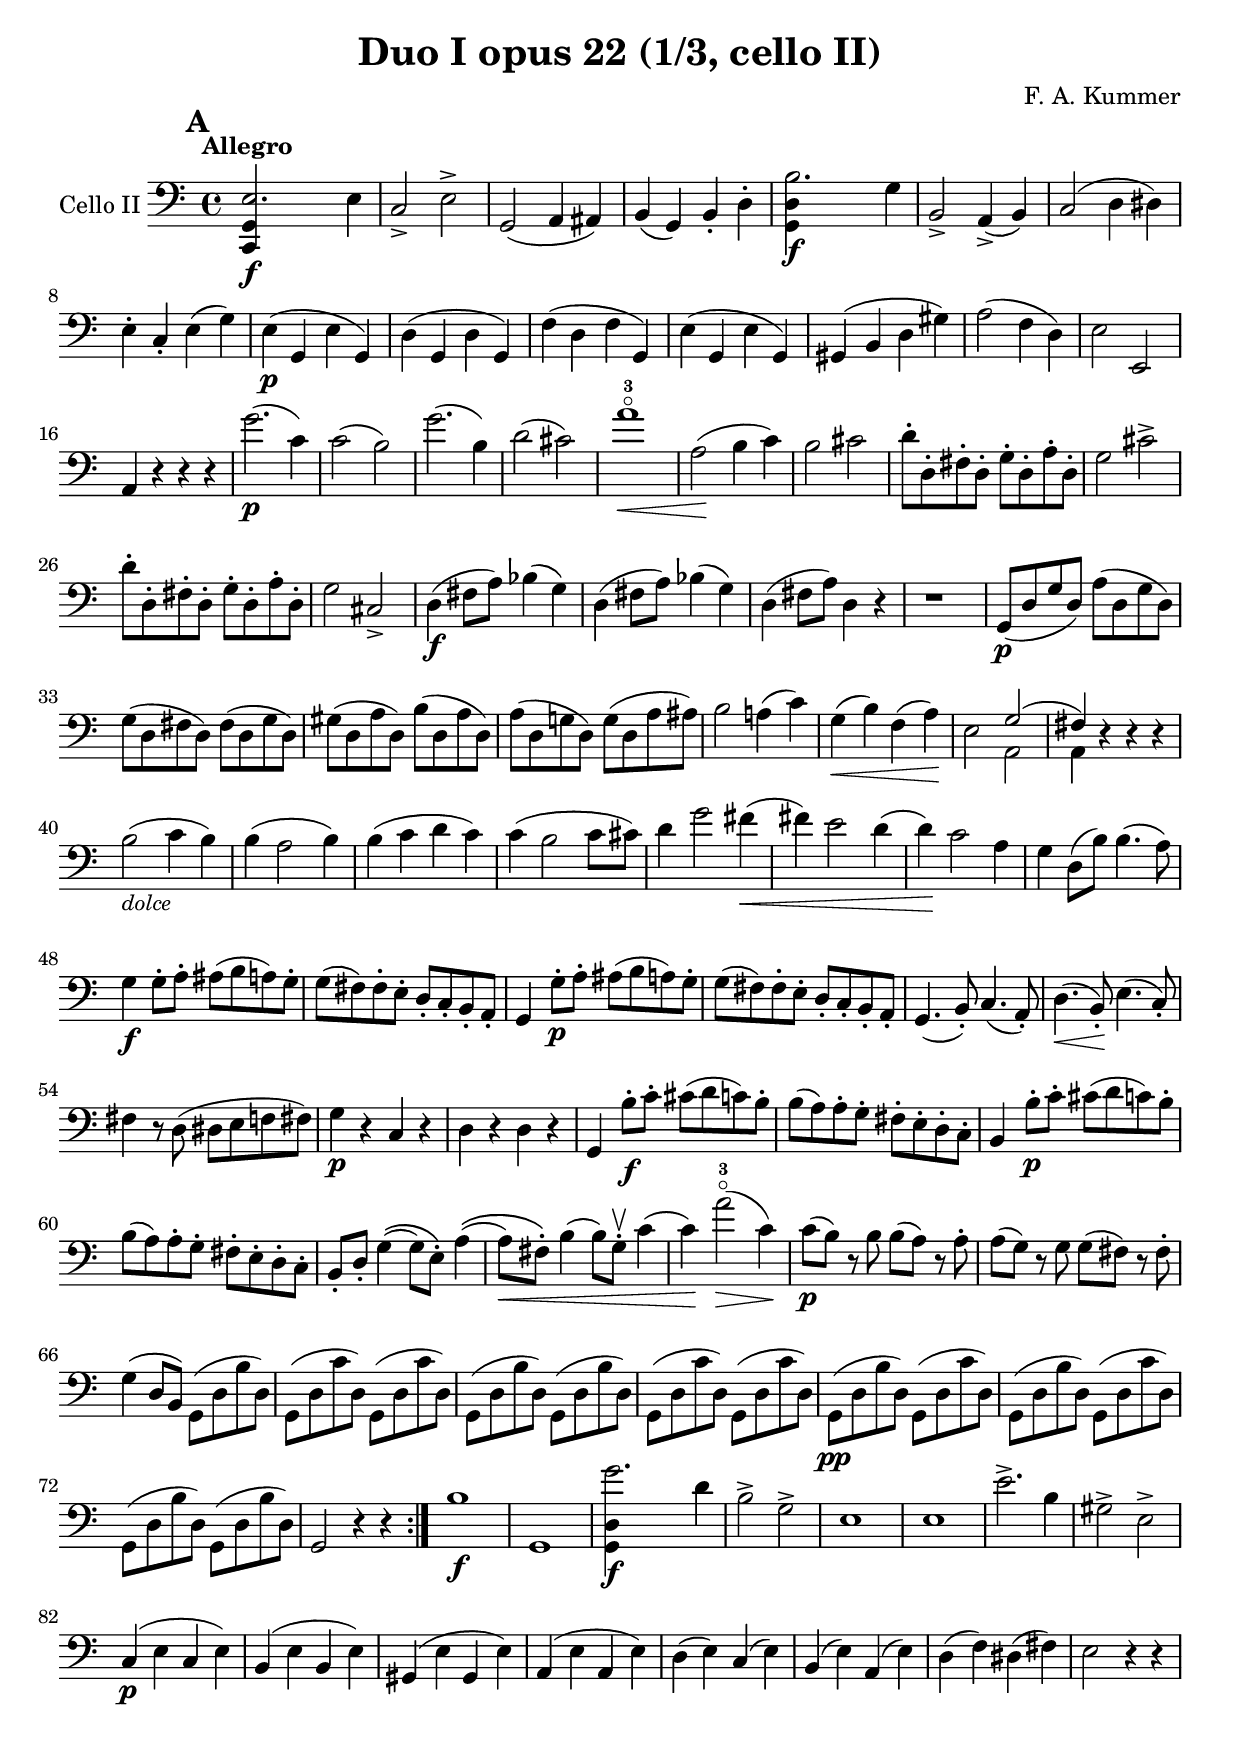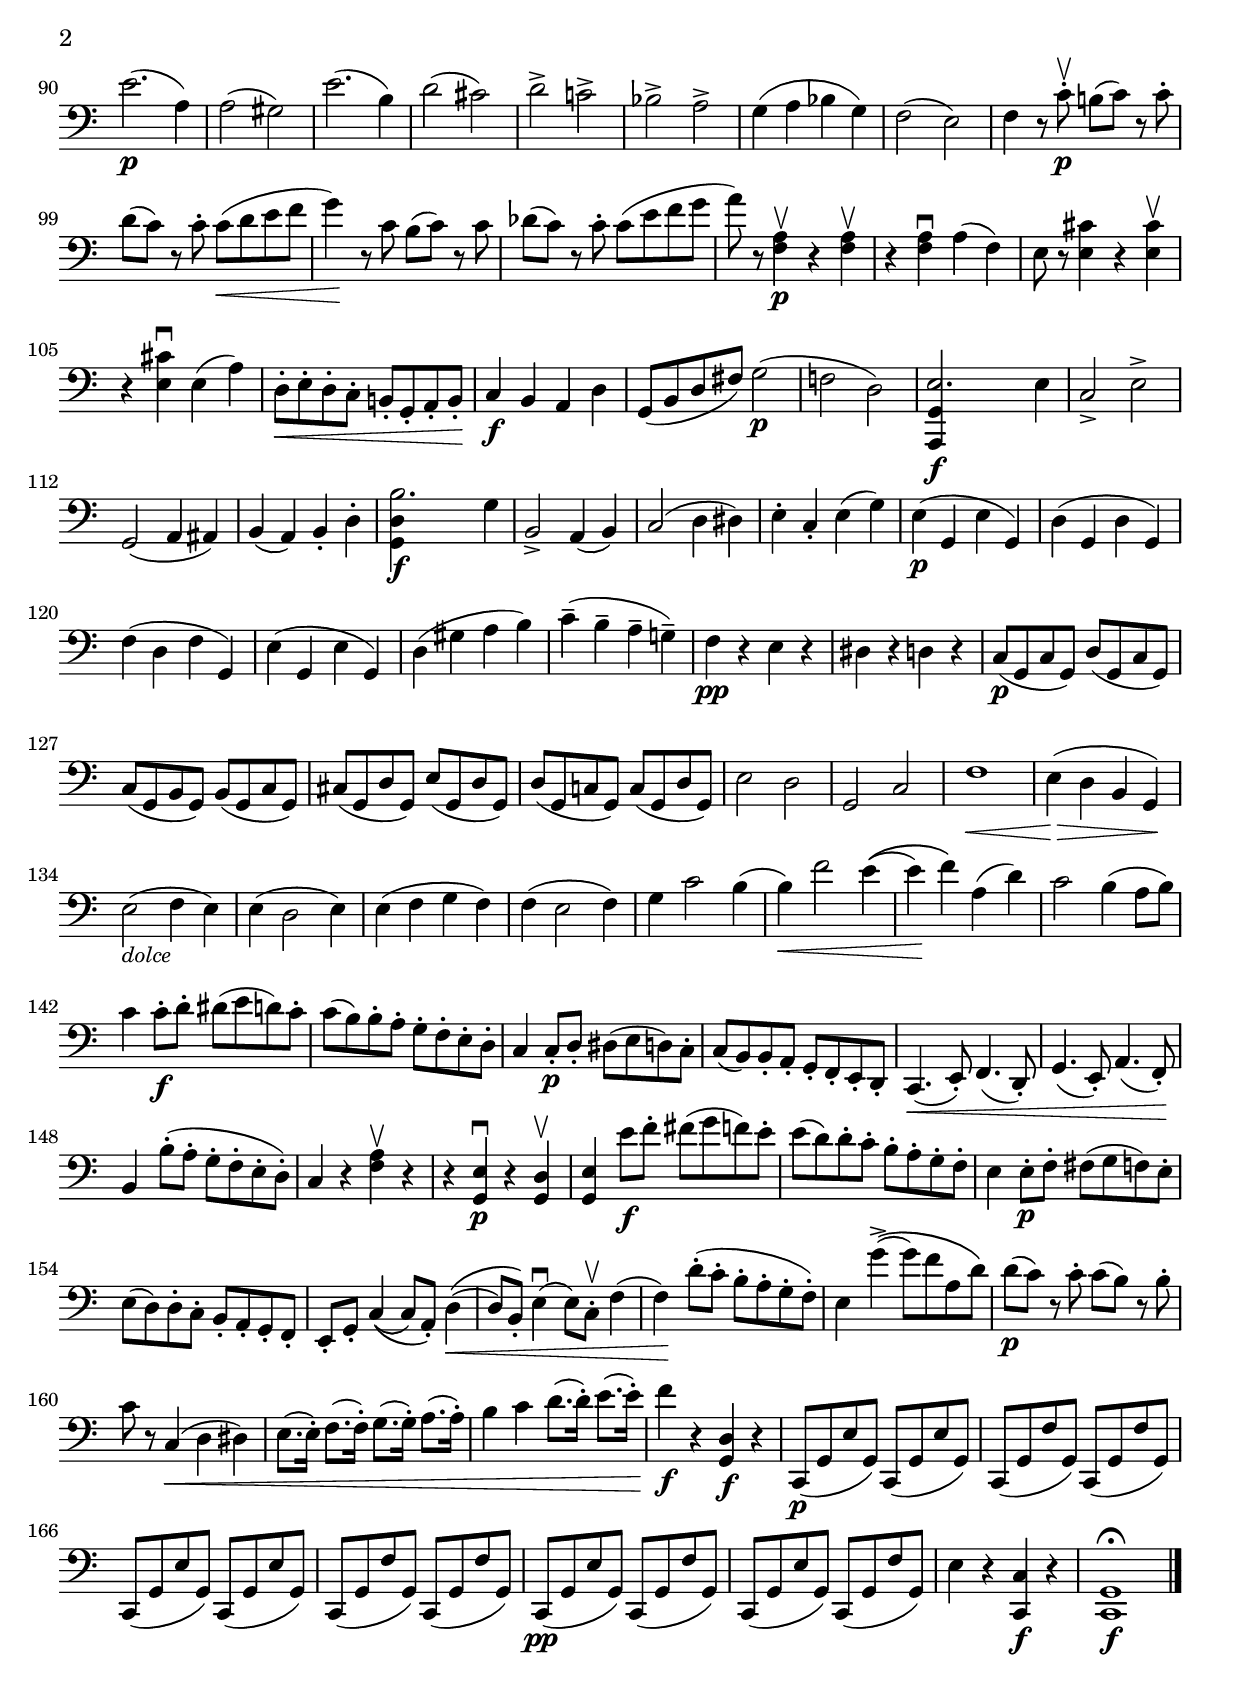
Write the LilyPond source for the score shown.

#(set-global-staff-size 21)

\version "2.18.2"

\header {
  title    = "Duo I opus 22 (1/3, cello II)"
  composer = "F. A. Kummer"
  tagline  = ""
}

\language "italiano"

\score {
  \new Staff
  \with {instrumentName = #"Cello II"}
  {
    \override Hairpin.to-barline = ##f
    \tempo Allegro
    \time 4/4
    \key do \major
    \clef bass

    \mark \default
    \repeat volta 2 {
      <<do,4\f sol,4 mi2.>> mi4                                        % 1
      do2-> mi2->                                                      % 2
      sol,2(la,4 lad,4)                                                % 3
      si,4(sol,4) si,4-. re4-.                                         % 4
      <<sol,4\f re4 si2.>> sol4                                        % 5
      si,2-> la,4->(si,4)                                              % 6
      do2(re4 red4)                                                    % 7
      mi4-. do4-. mi4(sol4)                                            % 8
      mi4\p(sol,4 mi4 sol,4)                                           % 9
      re4(sol,4 re4 sol,4)                                             % 10
      fa4(re4 fa4 sol,4)                                               % 11
      mi4(sol,4 mi4 sol,4)                                             % 12
      sold,4(si,4 re4 sold4)                                           % 13
      la2(fa4 re4)                                                     % 14
      mi2 mi,2                                                         % 15
      la,4 r4 r4 r4                                                    % 16
      sol'2.\p(do'4)                                                   % 17
      do'2(si2)                                                        % 18
      sol'2.(si4)                                                      % 19
      re'2(dod'2)                                                      % 20
      la'1-3\flageolet\<                                               % 21
      la2\!(si4 do'4)                                                  % 22
      si2 dod'2                                                        % 23
      re'8-. re8-. fad8-. re8-. sol8-. re8-. la8-. re8-.               % 24
      sol2 dod'2->                                                     % 25
      re'8-. re8-. fad8-. re8-. sol8-. re8-. la8-. re8-.               % 26
      sol2 dod2->                                                      % 27
      re4\f(fad8 la8) sib4(sol4)                                       % 28
      re4(fad8 la8) sib4(sol4)                                         % 29
      re4(fad8 la8) re4 r4                                             % 30
      r1                                                               % 31
      sol,8\p(re8 sol8 re8) la8(re8 sol8 re8)                          % 32
      sol8(re8 fad8 re8) fad8(re8 sol8 re8)                            % 33
      sold8(re8 la8 re8) si8(re8 la8 re8)                              % 34
      la8(re8 sol!8 re8) sol8(re8 la8 lad8)                            % 35
      si2 la!4(do'4)                                                   % 36
      sol4\<(si4) fa4(la4)\!                                           % 37
      mi2 <<{sol2(fad4)}\\{la,2 la,4}>> r4 r4 r4                  % 38 % 39
      si2_\markup{\small\italic "dolce"}(do'4 si4)                     % 40
      si4(la2 si4)                                                     % 41
      si4(do'4 re'4 do'4)                                              % 42
      do'4(si2 do'8 dod'8)                                             % 43
      re'4 sol'2 fad'4\<(                                              % 44
      fad'4) mi'2 re'4(                                                % 45
      re'4)\! do'2 la4                                                 % 46
      sol4 re8(si8) si4.(la8)                                          % 47
      sol4\f sol8-. la8-. lad8(si8 la8) sol8-.                         % 48
      sol8(fad8) fad8-. mi8-. re8-. do8-. si,8-. la,8-.                % 49
      sol,4 sol8-.\p la8-. lad8(si8 la8) sol8-.                        % 50
      sol8(fad8) fad8-. mi8-. re8-. do8-. si,8-. la,8-.                % 51
      sol,4.(si,8-.) do4.(la,8-.)                                      % 52
      re4.\<(si,8-.)\! mi4.(do8-.)                                     % 53
      fad4 r8 re8(red8 mi8 fa!8 fad8)                                  % 54
      sol4\p r4 do4 r4                                                 % 55
      re4 r4 re4 r4                                                    % 56
      sol,4 si8-.\f do'8-. dod'8(re'8 do'8) si8-.                      % 57
      si8(la8) la8-. sol8-. fad8-. mi8-. re8-. do8-.                   % 58
      si,4 si8-.\p do'8-. dod'8(re'8 do'8) si8-.                       % 59
      si8(la8) la8-. sol8-. fad8-. mi8-. re8-. do8-.                   % 60
      si,8-. re8-. sol4\((sol8) mi8-.\) la4\((                         % 61
      la8\<) fad8-.\) si4(si8) sol8-.\upbow do'4(                      % 62
      do'4\!) la'2-3\flageolet\>(do'4)\!                               % 63
      do'8\p(si8) r8 si8 si8(la8) r8 la8-.                             % 64
      la8(sol8) r8 sol8 sol8(fad8) r8 fad8-.                           % 65
      sol4(re8 si,8) sol,8(re8 si8 re8)                                % 66
      sol,8(re8 do'8 re8) sol,8(re8 do'8 re8)                          % 67
      sol,8(re8 si8 re8) sol,8(re8 si8 re8)                            % 68
      sol,8(re8 do'8 re8) sol,8(re8 do'8 re8)                          % 69
      sol,8\pp(re8 si8 re8) sol,8(re8 do'8 re8)                        % 70
      sol,8(re8 si8 re8) sol,8(re8 do'8 re8)                           % 71
      sol,8(re8 si8 re8) sol,8(re8 si8 re8)                            % 72
      sol,2 r4 r4                                                      % 73
    }
    si1\f                                                              % 74
    sol,1                                                              % 75
    <<sol,4\f re4 sol'2.>> re'4                                        % 76
    si2-> sol2->                                                       % 77
    mi1                                                                % 78
    mi1                                                                % 79
    mi'2.-> si4                                                        % 80
    sold2-> mi2->                                                      % 81
    do4\p(mi4 do4 mi4)                                                 % 82
    si,4(mi4 si,4 mi4)                                                 % 83
    sold,4(mi4 sold,4 mi4)                                             % 84
    la,4(mi4 la,4 mi4)                                                 % 85
    re4(mi4) do4(mi4)                                                  % 86
    si,4(mi4) la,4(mi4)                                                % 87
    re4(fa4) red4(fad4)                                                % 88
    mi2 r4 r4                                                          % 89
    mi'2.\p(la4)                                                       % 90
    la2(sold2)                                                         % 91
    mi'2.(si4)                                                         % 92
    re'2(dod'2)                                                        % 93
    re'2-> do'!2->                                                     % 94
    sib2-> la2->                                                       % 95
    sol4(la4 sib4 sol4)                                                % 96
    fa2(mi2)                                                           % 97
    fa4 r8 do'8\p-.\upbow si!8(do'8) r8 do'8-.                         % 98
    re'8(do'8) r8 do'8-. do'8\<(re'8 mi'8 fa'8                         % 99
    sol'4)\! r8 do'8 si8(do'8) r8 do'8                                 % 100
    reb'8(do'8) r8 do'8-. do'8(mi'8 fa'8 sol'8                         % 101
    la'8) r8 <<fa4\p la4\upbow>> r4 <<fa4 la4\upbow>>                  % 102
    r4 <<fa4 la4\downbow>> la4(fa4)                                    % 103
    mi8 r8 <<mi4 dod'4>> r4 <<mi4 dod'4\upbow>>                        % 104
    r4 <<mi4 dod'4\downbow>> mi4(la4)                                  % 105
    re8-.\< mi8-. re8-. do8-. si,!8-. sol,8-. la,8-. si,8-.\!          % 106
    do4\f si,4 la,4 re4                                                % 107
    sol,8(si,8 re8 fad8) sol2\p(                                       % 108
    fa!2 re2)                                                          % 109
    <<la,,4\f sol,4 mi2.>> mi4                                         % 110
    do2-> mi2->                                                        % 111
    sol,2(la,4 lad,4)                                                  % 112
    si,4(la,4) si,4-. re4-.                                            % 113
    <<sol,4\f re4 si2.>> sol4                                          % 114
    si,2-> la,4(si,4)                                                  % 115
    do2(re4 red4)                                                      % 116
    mi4-. do4-. mi4(sol4)                                              % 117
    mi4\p(sol,4 mi4 sol,4)                                             % 118
    re4(sol,4 re4 sol,4)                                               % 119
    fa4(re4 fa4 sol,4)                                                 % 120
    mi4(sol,4 mi4 sol,4)                                               % 121
    re4(sold4 la4 si4)                                                 % 122
    do'4--(si4-- la4-- sol!4--)                                        % 123
    fa4\pp r4 mi4 r4                                                   % 124
    red4 r4 re!4 r4                                                    % 125
    do8\p(sol,8 do8 sol,8) re8(sol,8 do8 sol,8)                        % 126
    do8(sol,8 si,8 sol,8) si,8(sol,8 do8 sol,8)                        % 127
    dod8(sol,8 re8 sol,8) mi8(sol,8 re8 sol,8)                         % 128
    re8(sol,8 do!8 sol,8) do8(sol,8 re8 sol,8)                         % 129
    mi2 re2                                                            % 130
    sol,2 do2                                                          % 131
    fa1\<                                                              % 132
    mi4\!\>(re4 si,4 sol,4)\!                                          % 133
    mi2_\markup{\small\italic "dolce"}(fa4 mi4)                        % 134
    mi4(re2 mi4)                                                       % 135
    mi4(fa4 sol4 fa4)                                                  % 136
    fa4(mi2 fa4)                                                       % 137
    sol4 do'2 si4(                                                     % 138
    si4)\< fa'2 mi'4\((mi'4)\! fa'4\) la4(re'4)                  % 139 % 140
    do'2 si4(la8 si8)                                                  % 141
    do'4 do'8\f-. re'8-. red'8(mi'8 re'8) do'8-.                       % 142
    do'8(si8) si8-. la8-. sol8-. fa8-. mi8-. re8-.                     % 143
    do4 do8\p-. re8-. red8(mi8 re8) do8-.                              % 144
    do8(si,8) si,8-. la,8-. sol,8-. fa,8-. mi,8-. re,8-.               % 145
    do,4.\<(mi,8-.) fa,4.(re,8-.)                                      % 146
    sol,4.(mi,8-.) la,4.(fa,8-.)\!                                     % 147
    si,4 si8-.(la8-. sol8-. fa8-. mi8-. re8-.)                         % 148
    do4 r4 <<fa4 la4\upbow>> r4                                        % 149
    r4 <<sol,4\p mi4\downbow>> r4 <<sol,4 re4\upbow>>                  % 150
    <<sol,4 mi4>> mi'8\f fa'8-. fad'8(sol'8 fa'8) mi'8-.               % 151
    mi'8(re'8) re'8-. do'8-. si8-. la8-. sol8-. fa8-.                  % 152
    mi4 mi8\p-. fa8-. fad8(sol8 fa8) mi8-.                             % 153
    mi8(re8) re8-. do8-. si,8-. la,8-. sol,8-. fa,8-.                  % 154
    mi,8-. sol,8-. do4\((do8) la,8-.\)
    re4\<\((re8) si,8-.\) mi4\downbow(mi8) do8-.\upbow fa4(      % 155 % 156
    fa4\!) re'8-.(do'8-. si8-. la8-. sol8-. fa8-.)                     % 157
    mi4 sol'4->\((sol'8) fa'8 la8 re'8\)                               % 158
    re'8\p(do'8) r8 do'8-. do'8(si8) r8 si8-.                          % 159
    do'8 r8 do4\<(re4 red4)                                            % 160
    mi8.(mi16-.) fa8.(fa16-.) sol8.(sol16-.) la8.(la16-.)              % 161
    si4 do'4 re'8.(re'16-.) mi'8.(mi'16-.)\!                           % 162
    fa'4\f r4 <<sol,4\f re4>> r4                                       % 163
    do,8\p(sol,8 mi8 sol,8) do,8(sol,8 mi8 sol,8)                      % 164
    do,8(sol,8 fa8 sol,8) do,8(sol,8 fa8 sol,8)                        % 165
    do,8(sol,8 mi8 sol,8) do,8(sol,8 mi8 sol,8)                        % 166
    do,8(sol,8 fa8 sol,8) do,8(sol,8 fa8 sol,8)                        % 167
    do,8\pp(sol,8 mi8 sol,8) do,8(sol,8 fa8 sol,8)                     % 168
    do,8(sol,8 mi8 sol,8) do,8(sol,8 fa8 sol,8)                        % 169
    mi4 r4 <<do,4\f do4>> r4                                           % 170
    <<do,1\f sol,1\fermata>>                                           % 171
    \bar "|."
  }
}
